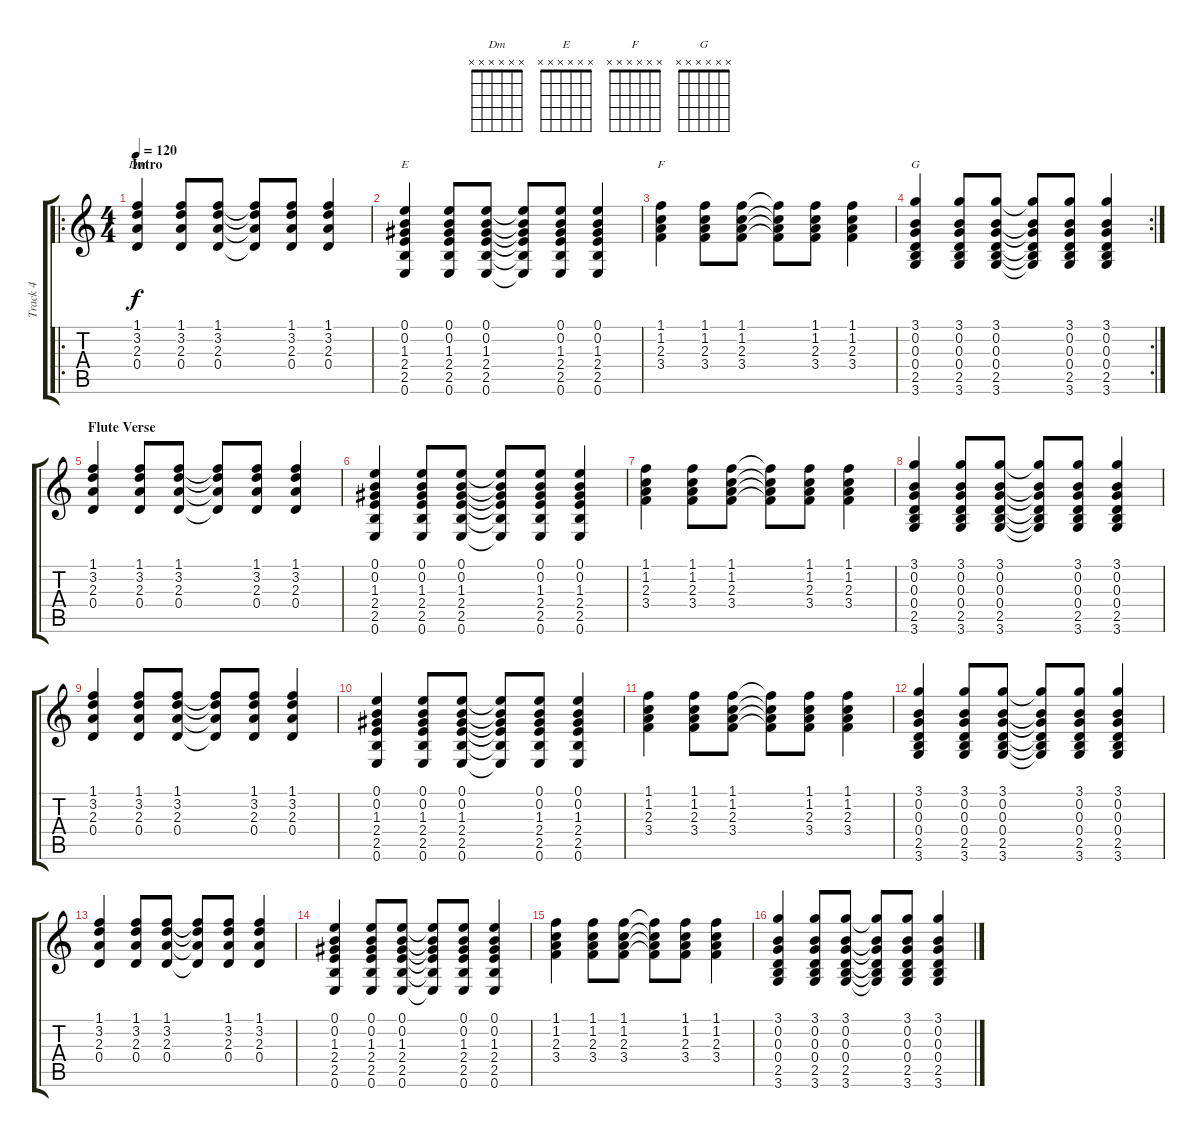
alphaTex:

\track ("Track 4" "Track 4") {instrument acousticguitarsteel}
\staff {score tabs}
\tuning (E4 B3 G3 D3 A2 E2) {hide}
\chord ("Dm" x x x x x x)
\chord ("E" x x x x x x)
\chord ("F" x x x x x x)
\chord ("G" x x x x x x)
\ro
\ts (4 4)
\section ("" "Intro")
\tempo 120
\clef g2
\ks c
(1.1 3.2 2.3 0.4).4{ch "Dm" dy f instrument acousticguitarsteel} (1.1 3.2 2.3 0.4).8 (1.1 3.2 2.3 0.4).8 (1.1{t} 3.2{t} 2.3{t} 0.4{t}).8 (1.1 3.2 2.3 0.4).8 (1.1 3.2 2.3 0.4).4 |
(0.1 0.2 1.3 2.4 2.5 0.6).4{ch "E"} (0.1 0.2 1.3 2.4 2.5 0.6).8 (0.1 0.2 1.3 2.4 2.5 0.6).8 (0.1{t} 0.2{t} 1.3{t} 2.4{t} 2.5{t} 0.6{t}).8 (0.1 0.2 1.3 2.4 2.5 0.6).8 (0.1 0.2 1.3 2.4 2.5 0.6).4 |
(1.1 1.2 2.3 3.4).4{ch "F"} (1.1 1.2 2.3 3.4).8 (1.1 1.2 2.3 3.4).8 (1.1{t} 1.2{t} 2.3{t} 3.4{t}).8 (1.1 1.2 2.3 3.4).8 (1.1 1.2 2.3 3.4).4 |
\rc 2
(3.1 0.2 0.3 0.4 2.5 3.6).4{ch "G"} (3.1 0.2 0.3 0.4 2.5 3.6).8 (3.1 0.2 0.3 0.4 2.5 3.6).8 (3.1{t} 0.2{t} 0.3{t} 0.4{t} 2.5{t} 3.6{t}).8 (3.1 0.2 0.3 0.4 2.5 3.6).8 (3.1 0.2 0.3 0.4 2.5 3.6).4 |
\section ("" "Flute Verse")
(1.1 3.2 2.3 0.4).4 (1.1 3.2 2.3 0.4).8 (1.1 3.2 2.3 0.4).8 (1.1{t} 3.2{t} 2.3{t} 0.4{t}).8 (1.1 3.2 2.3 0.4).8 (1.1 3.2 2.3 0.4).4 |
(0.1 0.2 1.3 2.4 2.5 0.6).4 (0.1 0.2 1.3 2.4 2.5 0.6).8 (0.1 0.2 1.3 2.4 2.5 0.6).8 (0.1{t} 0.2{t} 1.3{t} 2.4{t} 2.5{t} 0.6{t}).8 (0.1 0.2 1.3 2.4 2.5 0.6).8 (0.1 0.2 1.3 2.4 2.5 0.6).4 |
(1.1 1.2 2.3 3.4).4 (1.1 1.2 2.3 3.4).8 (1.1 1.2 2.3 3.4).8 (1.1{t} 1.2{t} 2.3{t} 3.4{t}).8 (1.1 1.2 2.3 3.4).8 (1.1 1.2 2.3 3.4).4 |
(3.1 0.2 0.3 0.4 2.5 3.6).4 (3.1 0.2 0.3 0.4 2.5 3.6).8 (3.1 0.2 0.3 0.4 2.5 3.6).8 (3.1{t} 0.2{t} 0.3{t} 0.4{t} 2.5{t} 3.6{t}).8 (3.1 0.2 0.3 0.4 2.5 3.6).8 (3.1 0.2 0.3 0.4 2.5 3.6).4 |
(1.1 3.2 2.3 0.4).4 (1.1 3.2 2.3 0.4).8 (1.1 3.2 2.3 0.4).8 (1.1{t} 3.2{t} 2.3{t} 0.4{t}).8 (1.1 3.2 2.3 0.4).8 (1.1 3.2 2.3 0.4).4 |
(0.1 0.2 1.3 2.4 2.5 0.6).4 (0.1 0.2 1.3 2.4 2.5 0.6).8 (0.1 0.2 1.3 2.4 2.5 0.6).8 (0.1{t} 0.2{t} 1.3{t} 2.4{t} 2.5{t} 0.6{t}).8 (0.1 0.2 1.3 2.4 2.5 0.6).8 (0.1 0.2 1.3 2.4 2.5 0.6).4 |
(1.1 1.2 2.3 3.4).4 (1.1 1.2 2.3 3.4).8 (1.1 1.2 2.3 3.4).8 (1.1{t} 1.2{t} 2.3{t} 3.4{t}).8 (1.1 1.2 2.3 3.4).8 (1.1 1.2 2.3 3.4).4 |
(3.1 0.2 0.3 0.4 2.5 3.6).4 (3.1 0.2 0.3 0.4 2.5 3.6).8 (3.1 0.2 0.3 0.4 2.5 3.6).8 (3.1{t} 0.2{t} 0.3{t} 0.4{t} 2.5{t} 3.6{t}).8 (3.1 0.2 0.3 0.4 2.5 3.6).8 (3.1 0.2 0.3 0.4 2.5 3.6).4 |
(1.1 3.2 2.3 0.4).4 (1.1 3.2 2.3 0.4).8 (1.1 3.2 2.3 0.4).8 (1.1{t} 3.2{t} 2.3{t} 0.4{t}).8 (1.1 3.2 2.3 0.4).8 (1.1 3.2 2.3 0.4).4 |
(0.1 0.2 1.3 2.4 2.5 0.6).4 (0.1 0.2 1.3 2.4 2.5 0.6).8 (0.1 0.2 1.3 2.4 2.5 0.6).8 (0.1{t} 0.2{t} 1.3{t} 2.4{t} 2.5{t} 0.6{t}).8 (0.1 0.2 1.3 2.4 2.5 0.6).8 (0.1 0.2 1.3 2.4 2.5 0.6).4 |
(1.1 1.2 2.3 3.4).4 (1.1 1.2 2.3 3.4).8 (1.1 1.2 2.3 3.4).8 (1.1{t} 1.2{t} 2.3{t} 3.4{t}).8 (1.1 1.2 2.3 3.4).8 (1.1 1.2 2.3 3.4).4 |
(3.1 0.2 0.3 0.4 2.5 3.6).4 (3.1 0.2 0.3 0.4 2.5 3.6).8 (3.1 0.2 0.3 0.4 2.5 3.6).8 (3.1{t} 0.2{t} 0.3{t} 0.4{t} 2.5{t} 3.6{t}).8 (3.1 0.2 0.3 0.4 2.5 3.6).8 (3.1 0.2 0.3 0.4 2.5 3.6).4
